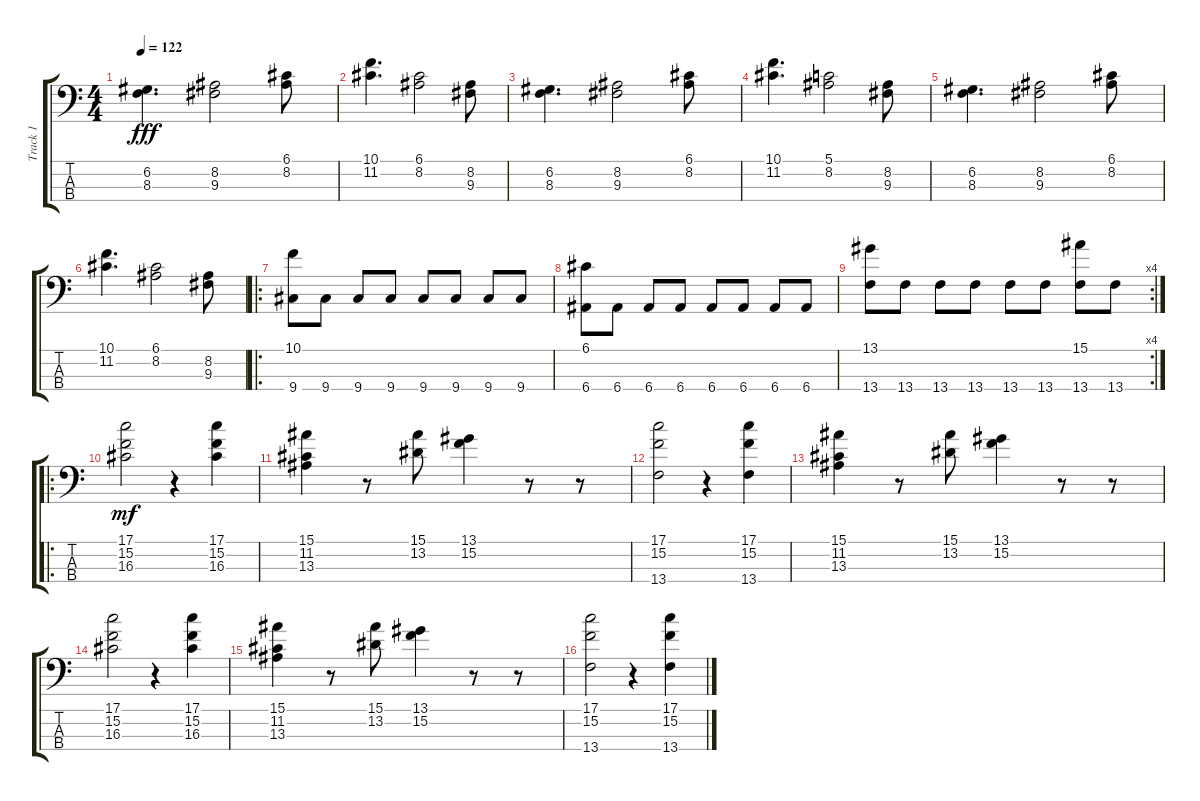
\track ("Track 1" "Track 1") {instrument acousticbass}
\staff {score tabs}
\tuning (G2 D2 A1 E1) {hide}
\ts (4 4)
\tempo 122
\clef f4
\ks c
(6.2 8.3).4{d dy fff} (8.2 9.3).2 (6.1 8.2).8 |
(10.1 11.2).4{d} (6.1 8.2).2 (8.2 9.3).8 |
(6.2 8.3).4{d} (8.2 9.3).2 (6.1 8.2).8 |
(10.1 11.2).4{d} (5.1 8.2).2 (8.2 9.3).8 |
(6.2 8.3).4{d} (8.2 9.3).2 (6.1 8.2).8 |
(10.1 11.2).4{d} (6.1 8.2).2 (8.2 9.3).8 |
\ro
(10.1 9.4).8 9.4.8 9.4.8 9.4.8 9.4.8 9.4.8 9.4.8 9.4.8 |
(6.1 6.4).8 6.4.8 6.4.8 6.4.8 6.4.8 6.4.8 6.4.8 6.4.8 |
\rc 4
(13.1 13.4).8 13.4.8 13.4.8 13.4.8 13.4.8 13.4.8 (15.1 13.4).8 13.4.8 |
\ro
(17.1 15.2 16.3).2{dy mf} r.4 (17.1 15.2 16.3).4 |
(15.1 11.2 13.3).4 r.8 (15.1 13.2).8 (13.1 15.2).4 r.8 r.8 |
(17.1 15.2 13.4).2 r.4 (17.1 15.2 13.4).4 |
(15.1 11.2 13.3).4 r.8 (15.1 13.2).8 (13.1 15.2).4 r.8 r.8 |
(17.1 15.2 16.3).2 r.4 (17.1 15.2 16.3).4 |
(15.1 11.2 13.3).4 r.8 (15.1 13.2).8 (13.1 15.2).4 r.8 r.8 |
(17.1 15.2 13.4).2 r.4 (17.1 15.2 13.4).4
